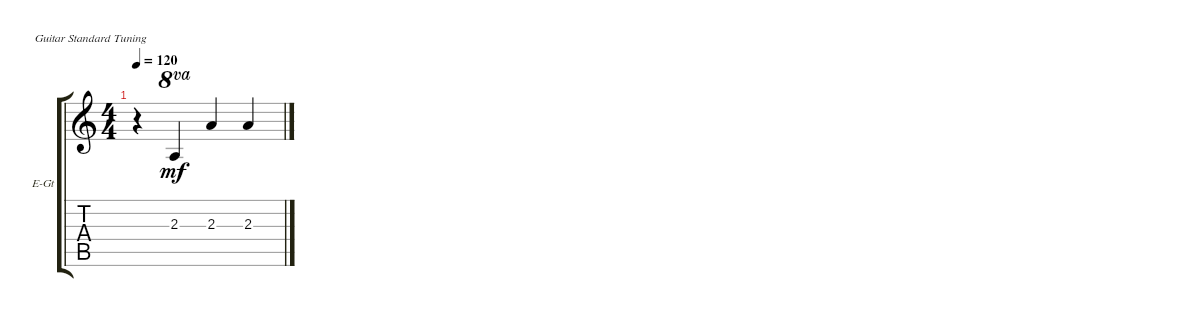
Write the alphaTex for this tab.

\defaultSystemsLayout 4
\bracketExtendMode groupsimilarinstruments
\firstSystemTrackNameOrientation horizontal
\otherSystemsTrackNameOrientation horizontal
\track ("Electric Guitar" "E-Gt") {instrument electricguitarclean}
\staff {score tabs}
\tuning (E4 B3 G3 D3 A2 E2)
\ts (4 4)
\tempo 120
\clef g2
\ks c
r.4{dy mf instrument electricguitarclean beam Down} 2.3.4{ot 8va beam Up} 2.3.4{beam Up} 2.3.4{beam Up}
